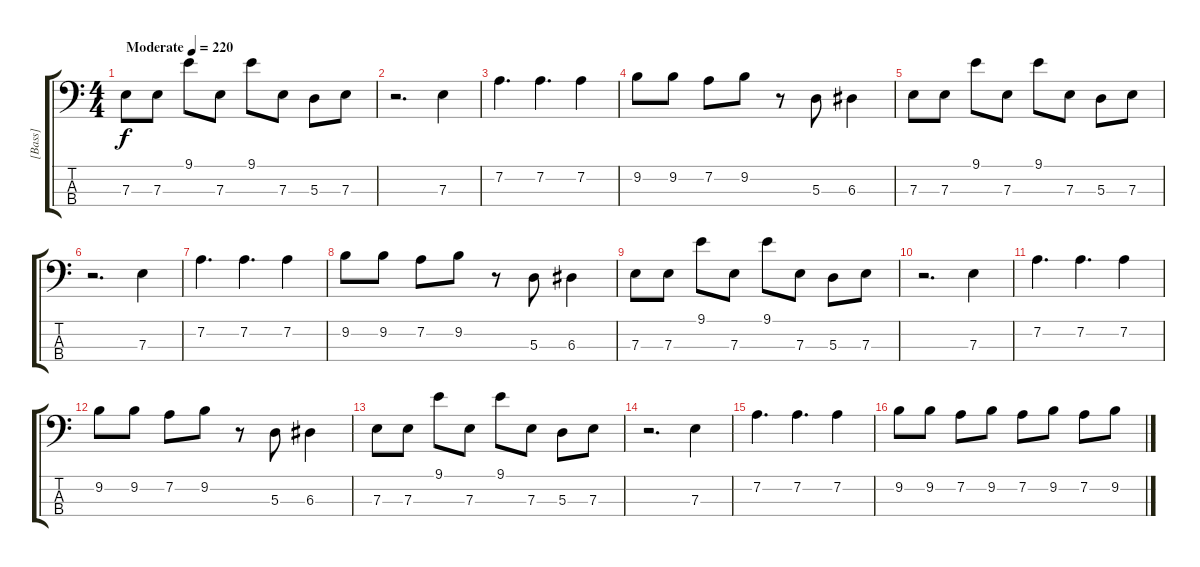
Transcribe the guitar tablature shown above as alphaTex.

\track ("[Bass]" "[Bass]") {instrument electricbassfinger}
\staff {score tabs}
\tuning (G2 D2 A1 E1) {hide}
\ts (4 4)
\tempo (220 "Moderate")
\clef f4
\ks c
7.3.8{dy f instrument electricbassfinger} 7.3.8 9.1.8 7.3.8 9.1.8 7.3.8 5.3.8 7.3.8 |
r.2{d} 7.3.4 |
7.2.4{d} 7.2.4{d} 7.2.4 |
9.2.8 9.2.8 7.2.8 9.2.8 r.8 5.3.8 6.3.4 |
7.3.8 7.3.8 9.1.8 7.3.8 9.1.8 7.3.8 5.3.8 7.3.8 |
r.2{d} 7.3.4 |
7.2.4{d} 7.2.4{d} 7.2.4 |
9.2.8 9.2.8 7.2.8 9.2.8 r.8 5.3.8 6.3.4 |
7.3.8 7.3.8 9.1.8 7.3.8 9.1.8 7.3.8 5.3.8 7.3.8 |
r.2{d} 7.3.4 |
7.2.4{d} 7.2.4{d} 7.2.4 |
9.2.8 9.2.8 7.2.8 9.2.8 r.8 5.3.8 6.3.4 |
7.3.8 7.3.8 9.1.8 7.3.8 9.1.8 7.3.8 5.3.8 7.3.8 |
r.2{d} 7.3.4 |
7.2.4{d} 7.2.4{d} 7.2.4 |
9.2.8 9.2.8 7.2.8 9.2.8 7.2.8 9.2.8 7.2.8 9.2.8
